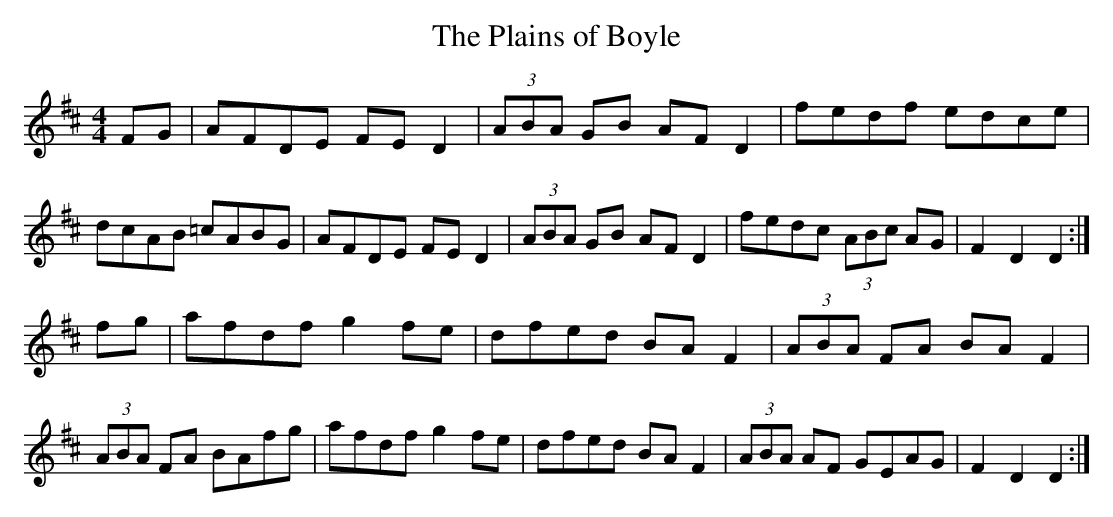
X:1
T:Plains of Boyle, The
M:4/4
L:1/8
E:7
K:D
FG|AFDE FED2|(3ABA GB AFD2|fedf edce|dcAB =cABG|AFDE FED2|(3ABA GB AFD2|fedc (3ABc AG|F2D2D2:|
fg|afdf g2 fe|dfed BAF2|(3ABA FA BAF2|(3ABA FA BAfg|afdf g2 fe|dfed BAF2|(3ABA AF GEAG|F2D2D2:|
